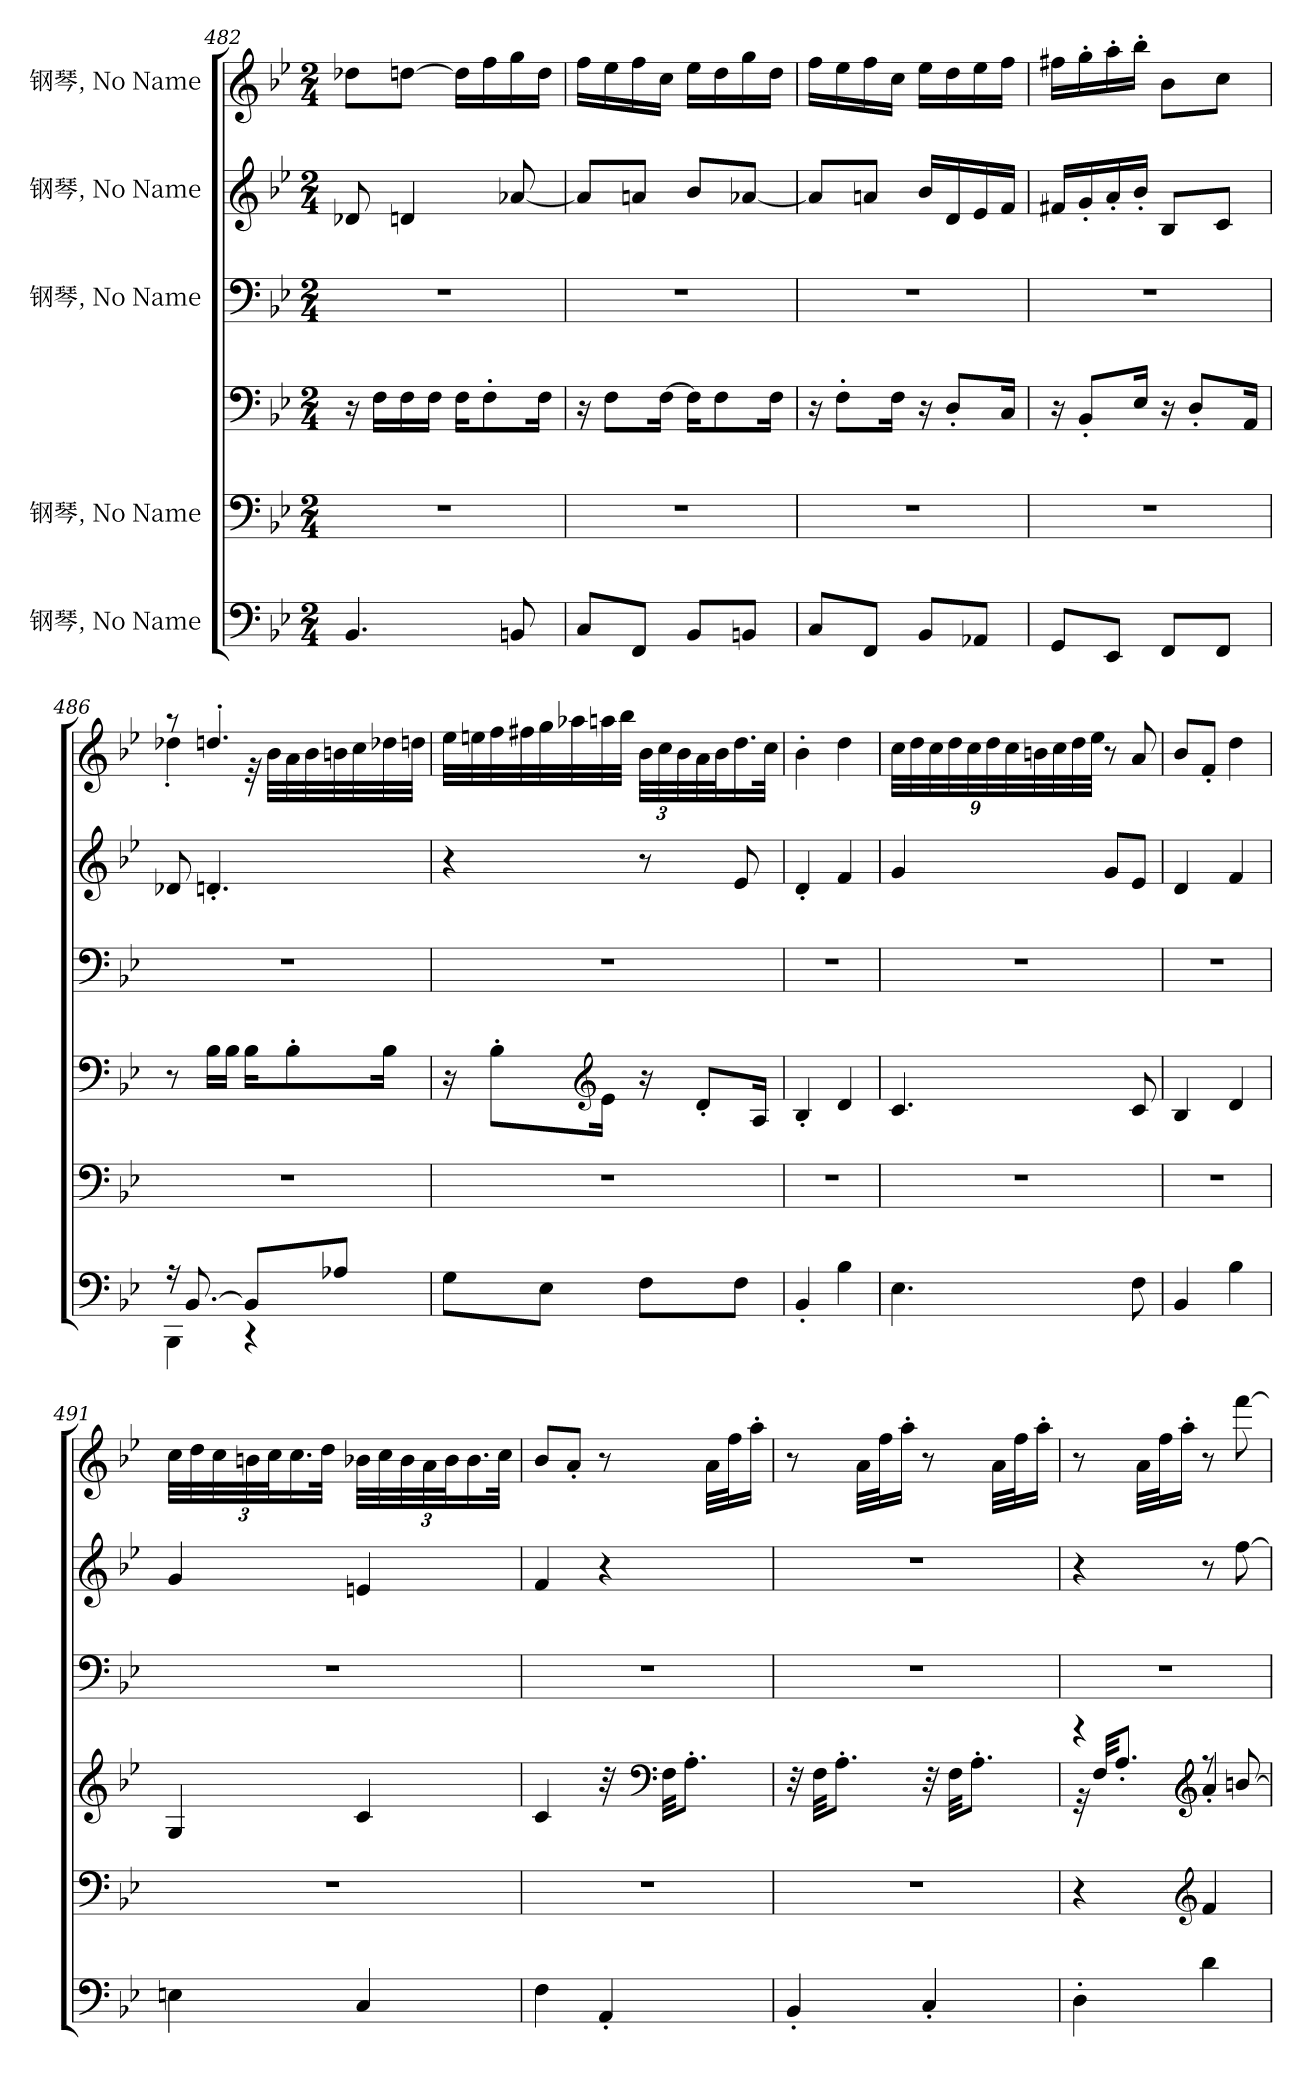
**kern	**kern	**kern	**kern	**kern	**kern
*part5	*part4	*part4	*part3	*part2	*part1
*staff6	*staff5	*staff4	*staff3	*staff2	*staff1
*I"钢琴, No Name	*I"钢琴, No Name	*	*I"钢琴, No Name	*I"钢琴, No Name	*I"钢琴, No Name
*clefF4	*clefF4	*clefF4	*clefF4	*clefG2	*clefG2
*k[b-e-]	*k[b-e-]	*k[b-e-]	*k[b-e-]	*k[b-e-]	*k[b-e-]
*M2/4	*M2/4	*M2/4	*M2/4	*M2/4	*M2/4
=482	=482	=482	=482	=482	=482
4.BB-/	2r	16r	2r	8d-X/	8dd-X\L
.	.	16F\LL	.	.	.
.	.	16F\	.	4dn/	[8ddn\J
.	.	16F\JJ	.	.	.
.	.	16F\KL	.	.	16dd\LL]
.	.	8F'\	.	.	16ff\
8BBn/	.	.	.	[8a-X/	16gg\
.	.	16F\Jk	.	.	16dd\JJ
=483	=483	=483	=483	=483	=483
8C/L	2r	16r	2r	8a-/L]	16ff\LL
.	.	8F\L	.	.	16ee-\
8FF/J	.	.	.	8an/J	16ff\
.	.	[16F\Jk	.	.	16cc\JJ
8BB-/L	.	16F\KL]	.	8b-/L	16ee-\LL
.	.	8F\	.	.	16dd\
8BBn/J	.	.	.	[8a-X/J	16gg\
.	.	16F\Jk	.	.	16dd\JJ
!!LO:PB:g=z
=484	=484	=484	=484	=484	=484
8C/L	2r	16r	2r	8a-/L]	16ff\LL
.	.	8F'\L	.	.	16ee-\
8FF/J	.	.	.	8an/J	16ff\
.	.	16F\Jk	.	.	16cc\JJ
8BB-/L	.	16r	.	16b-/LL	16ee-\LL
.	.	8D'/L	.	16d/	16dd\
8AA-X/J	.	.	.	16e-/	16ee-\
.	.	16C/Jk	.	16f/JJ	16ff\JJ
=485	=485	=485	=485	=485	=485
8GG/L	2r	16r	2r	16f#X/LL	16ff#X\LL
.	.	8BB-'/L	.	16g'/	16gg'\
8EE-/J	.	.	.	16a'/	16aa'\
.	.	16E-/Jk	.	16b-'/JJ	16bb-'\JJ
8FF/L	.	16r	.	8B-/L	8b-\L
.	.	8D'/L	.	.	.
8FF/J	.	.	.	8c/J	8cc\J
.	.	16AA/Jk	.	.	.
=486	=486	=486	=486	=486	=486
*^	*	*	*	*	*^
16r	4BBB-\	2r	8r	2r	8d-X/	8r	4dd-X'\
[8.BB-/	.	.	.	.	.	.	.
*	*	*	*	*	*	*MM92	*
.	.	.	16B-\LL	.	4.dn'/	4.ddn'/	.
.	.	.	16B-\JJ	.	.	.	.
8BB-/L]	4r	.	16B-\KL	.	.	.	32r
.	.	.	.	.	.	.	32b-\LLL
.	.	.	8B-'\	.	.	.	32a\
.	.	.	.	.	.	.	32b-\
8A-X/J	.	.	.	.	.	.	32bn\
.	.	.	.	.	.	.	32cc\
.	.	.	16B-\Jk	.	.	.	32dd-X\
.	.	.	.	.	.	.	32ddn\JJJ
*v	*v	*	*	*	*	*v	*v
!!LO:LB:g=z
=487	=487	=487	=487	=487	=487
8G\L	2r	16r	2r	4r	32ee-\LLL
.	.	.	.	.	32een\
.	.	8B-'\L	.	.	32ff\
.	.	.	.	.	32ff#X\
8E-\J	.	.	.	.	32gg\
.	.	.	.	.	32aa-X\
*	*	*clefG2	*	*	*
.	.	16e-\Jk	.	.	32aan\
*	*	*	*	*	*MM94
.	.	.	.	.	32bb-\JJJ
*	*	*	*	*	*Xbrackettup
8F\L	.	16r	.	8r	48b-\LLL
.	.	.	.	.	48cc\
.	.	.	.	.	48b-\
.	.	8d'/L	.	.	32a\
.	.	.	.	.	32b-\J
8F\J	.	.	.	8e-/	16.dd\
.	.	16A/Jk	.	.	.
*	*	*	*	*	*MM91
.	.	.	.	.	32cc\JJk
=488	=488	=488	=488	=488	=488
4BB-'/	2r	4B-'/	2r	4d'/	4b-'\
*	*	*	*	*	*MM91
4B-\	.	4d/	.	4f/	4dd\
=489	=489	=489	=489	=489	=489
*	*	*	*	*	*MM92
4.E-\	2r	4.c/	2r	4g/	48cc\LLL
.	.	.	.	.	48dd\
.	.	.	.	.	48cc\
.	.	.	.	.	48dd\
.	.	.	.	.	48cc\
.	.	.	.	.	48dd\
.	.	.	.	.	48cc\
.	.	.	.	.	48bn\
.	.	.	.	.	48cc\
.	.	.	.	.	32dd\
*	*	*	*	*	*MM91
.	.	.	.	.	32ee-\JJJ
.	.	.	.	8g/L	8r
8F\	.	8c/	.	8e-/J	8a/
=490	=490	=490	=490	=490	=490
*	*	*	*	*	*MM87
4BB-/	2r	4B-/	2r	4d/	8b-/L
.	.	.	.	.	8f'/J
4B-\	.	4d/	.	4f/	4dd\
!!LO:PB:g=z
=491	=491	=491	=491	=491	=491
*	*	*	*	*	*MM92
4En\	2r	4G/	2r	4g/	32cc\LLL
.	.	.	.	.	32dd\
.	.	.	.	.	48cc\
.	.	.	.	.	48bn\
.	.	.	.	.	48cc\J
.	.	.	.	.	16.cc\
*	*	*	*	*	*MM91
.	.	.	.	.	32dd\JJk
4C/	.	4c/	.	4en/	32b-X\LLL
.	.	.	.	.	32cc\
.	.	.	.	.	48b-\
.	.	.	.	.	48a\
.	.	.	.	.	48b-\J
.	.	.	.	.	16.b-\
.	.	.	.	.	32cc\JJk
=492	=492	=492	=492	=492	=492
4F\	2r	4c/	2r	4f/	8b-/L
.	.	.	.	.	8a'/J
*	*	*	*	*	*MM92
4AA'/	.	32r	.	4r	8r
*	*	*clefF4	*	*	*
.	.	32F\KKL	.	.	.
.	.	8.A'\J	.	.	.
.	.	.	.	.	32a\LLL
.	.	.	.	.	32ff\J
.	.	.	.	.	16aa'\JJ
=493	=493	=493	=493	=493	=493
4BB-'/	2r	32r	2r	2r	8r
.	.	32F\KKL	.	.	.
.	.	8.A'\J	.	.	.
.	.	.	.	.	32a\LLL
.	.	.	.	.	32ff\J
.	.	.	.	.	16aa'\JJ
4C'/	.	32r	.	.	8r
.	.	32F\KKL	.	.	.
.	.	8.A'\J	.	.	.
.	.	.	.	.	32a\LLL
.	.	.	.	.	32ff\J
.	.	.	.	.	16aa'\JJ
!!LO:LB:g=z
=494	=494	=494	=494	=494	=494
*	*	*^	*	*	*
4D'\	4r	4r	32r	2r	4r	8r
.	.	.	32F/KKL	.	.	.
.	.	.	8.A'/J	.	.	.
.	.	.	.	.	.	32a\LLL
.	.	.	.	.	.	32ff\J
*	*	*	*	*	*	*MM91
.	.	.	.	.	.	16aa'\JJ
*	*clefG2	*clefG2	*	*	*	*
4d\	4f/	8r	4a'/	.	8r	8r
.	.	[8bn/	.	.	[8ff\	[8fff\
*	*	*v	*v	*	*	*
=	=	=	=	=	=
*-	*-	*-	*-	*-	*-
